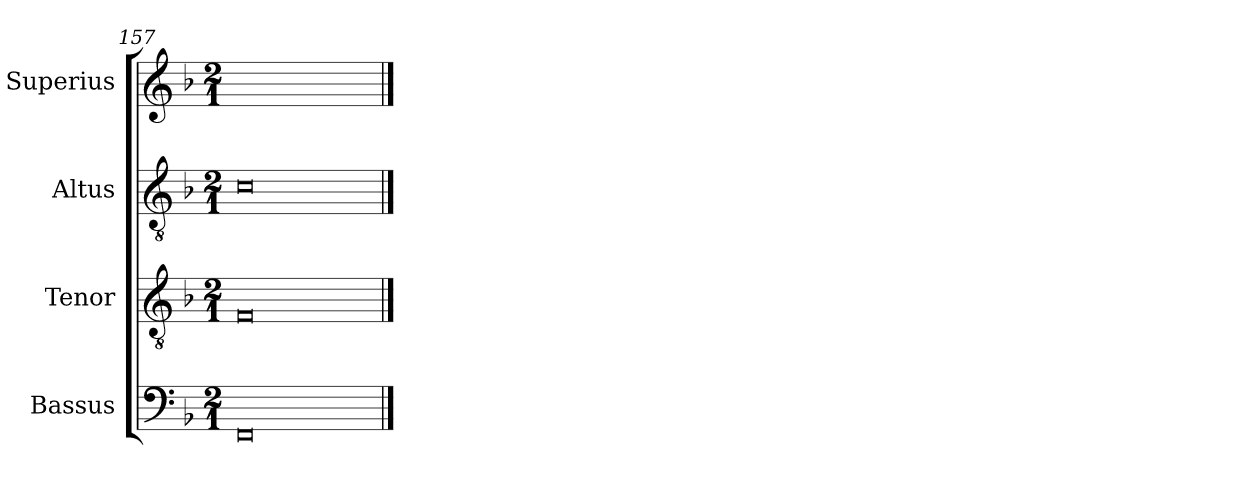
**kern	**kern	**kern	**kern
*part4	*part3	*part2	*part1
*staff4	*staff3	*staff2	*staff1
*I"Bassus	*I"Tenor	*I"Altus	*I"Superius
*I'B	*I'T	*I'A	*I'S
*clefF4	*clefGv2	*clefGv2	*clefG2
*k[b-]	*k[b-]	*k[b-]	*k[b-]
*M2/1	*M2/1	*M2/1	*M2/1
=157	=157	=157	=157
0FF	0F	0c	0ryy
==	==	==	==
*-	*-	*-	*-
